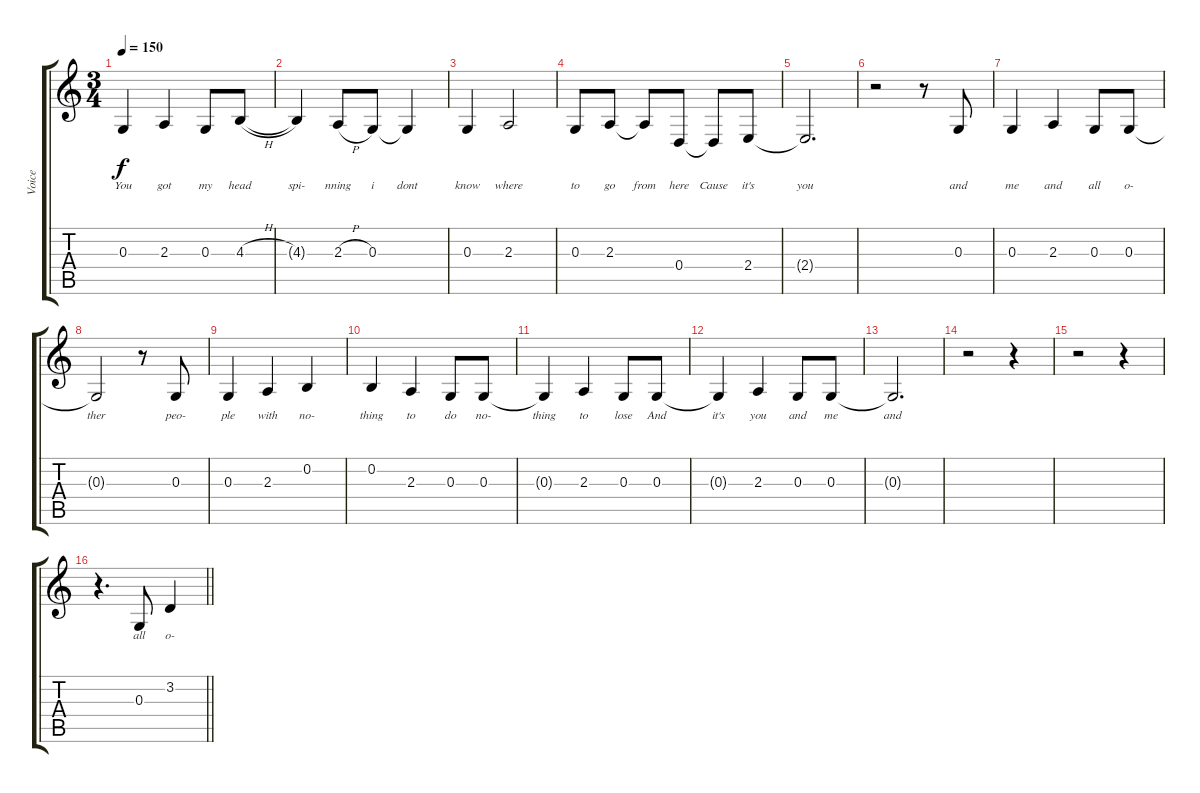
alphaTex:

\track ("Voice" "Voice") {instrument clarinet}
\staff {score tabs}
\tuning (E4 B3 G3 D3 A2 E2) {hide}
\ts (3 4)
\tempo 150
\clef g2
\ks c
0.3.4{lyrics (0 "You") lyrics (1 "") lyrics (2 "") lyrics (3 "") lyrics (4 "") dy f} 2.3.4{lyrics (0 "got") lyrics (1 "") lyrics (2 "") lyrics (3 "") lyrics (4 "")} 0.3.8{lyrics (0 "my") lyrics (1 "") lyrics (2 "") lyrics (3 "") lyrics (4 "")} 4.3{h}.8{lyrics (0 "head") lyrics (1 "") lyrics (2 "") lyrics (3 "") lyrics (4 "")} |
4.3{t}.4{lyrics (0 "spi-") lyrics (1 "") lyrics (2 "") lyrics (3 "") lyrics (4 "")} 2.3{h}.8{lyrics (0 "nning") lyrics (1 "") lyrics (2 "") lyrics (3 "") lyrics (4 "")} 0.3.8{lyrics (0 "i") lyrics (1 "") lyrics (2 "") lyrics (3 "") lyrics (4 "")} 0.3{t}.4{lyrics (0 "dont") lyrics (1 "") lyrics (2 "") lyrics (3 "") lyrics (4 "")} |
0.3.4{lyrics (0 "know") lyrics (1 "") lyrics (2 "") lyrics (3 "") lyrics (4 "")} 2.3.2{lyrics (0 "where") lyrics (1 "") lyrics (2 "") lyrics (3 "") lyrics (4 "")} |
0.3.8{lyrics (0 "to") lyrics (1 "") lyrics (2 "") lyrics (3 "") lyrics (4 "")} 2.3.8{lyrics (0 "go") lyrics (1 "") lyrics (2 "") lyrics (3 "") lyrics (4 "")} 2.3{t}.8{lyrics (0 "from") lyrics (1 "") lyrics (2 "") lyrics (3 "") lyrics (4 "")} 0.4.8{lyrics (0 "here") lyrics (1 "") lyrics (2 "") lyrics (3 "") lyrics (4 "")} 0.4{t}.8{lyrics (0 "Cause") lyrics (1 "") lyrics (2 "") lyrics (3 "") lyrics (4 "")} 2.4.8{lyrics (0 "it's") lyrics (1 "") lyrics (2 "") lyrics (3 "") lyrics (4 "")} |
2.4{t}.2{d lyrics (0 "you") lyrics (1 "") lyrics (2 "") lyrics (3 "") lyrics (4 "")} |
r.2 r.8 0.3.8{lyrics (0 "and") lyrics (1 "") lyrics (2 "") lyrics (3 "") lyrics (4 "")} |
0.3.4{lyrics (0 "me") lyrics (1 "") lyrics (2 "") lyrics (3 "") lyrics (4 "")} 2.3.4{lyrics (0 "and") lyrics (1 "") lyrics (2 "") lyrics (3 "") lyrics (4 "")} 0.3.8{lyrics (0 "all") lyrics (1 "") lyrics (2 "") lyrics (3 "") lyrics (4 "")} 0.3.8{lyrics (0 "o-") lyrics (1 "") lyrics (2 "") lyrics (3 "") lyrics (4 "")} |
0.3{t}.2{lyrics (0 "ther") lyrics (1 "") lyrics (2 "") lyrics (3 "") lyrics (4 "")} r.8 0.3.8{lyrics (0 "peo-") lyrics (1 "") lyrics (2 "") lyrics (3 "") lyrics (4 "")} |
0.3.4{lyrics (0 "ple") lyrics (1 "") lyrics (2 "") lyrics (3 "") lyrics (4 "")} 2.3.4{lyrics (0 "with") lyrics (1 "") lyrics (2 "") lyrics (3 "") lyrics (4 "")} 0.2.4{lyrics (0 "no-") lyrics (1 "") lyrics (2 "") lyrics (3 "") lyrics (4 "")} |
0.2.4{lyrics (0 "thing") lyrics (1 "") lyrics (2 "") lyrics (3 "") lyrics (4 "")} 2.3.4{lyrics (0 "to") lyrics (1 "") lyrics (2 "") lyrics (3 "") lyrics (4 "")} 0.3.8{lyrics (0 "do") lyrics (1 "") lyrics (2 "") lyrics (3 "") lyrics (4 "")} 0.3.8{lyrics (0 "no-") lyrics (1 "") lyrics (2 "") lyrics (3 "") lyrics (4 "")} |
0.3{t}.4{lyrics (0 "thing") lyrics (1 "") lyrics (2 "") lyrics (3 "") lyrics (4 "")} 2.3.4{lyrics (0 "to") lyrics (1 "") lyrics (2 "") lyrics (3 "") lyrics (4 "")} 0.3.8{lyrics (0 "lose") lyrics (1 "") lyrics (2 "") lyrics (3 "") lyrics (4 "")} 0.3.8{lyrics (0 "And") lyrics (1 "") lyrics (2 "") lyrics (3 "") lyrics (4 "")} |
0.3{t}.4{lyrics (0 "it's") lyrics (1 "") lyrics (2 "") lyrics (3 "") lyrics (4 "")} 2.3.4{lyrics (0 "you") lyrics (1 "") lyrics (2 "") lyrics (3 "") lyrics (4 "")} 0.3.8{lyrics (0 "and") lyrics (1 "") lyrics (2 "") lyrics (3 "") lyrics (4 "")} 0.3.8{lyrics (0 "me") lyrics (1 "") lyrics (2 "") lyrics (3 "") lyrics (4 "")} |
0.3{t}.2{d lyrics (0 "and") lyrics (1 "") lyrics (2 "") lyrics (3 "") lyrics (4 "")} |
r.2 r.4 |
r.2 r.4 |
\barLineRight lightlight
r.4{d} 0.3.8{lyrics (0 "all") lyrics (1 "") lyrics (2 "") lyrics (3 "") lyrics (4 "")} 3.2.4{lyrics (0 "o-") lyrics (1 "") lyrics (2 "") lyrics (3 "") lyrics (4 "")}
